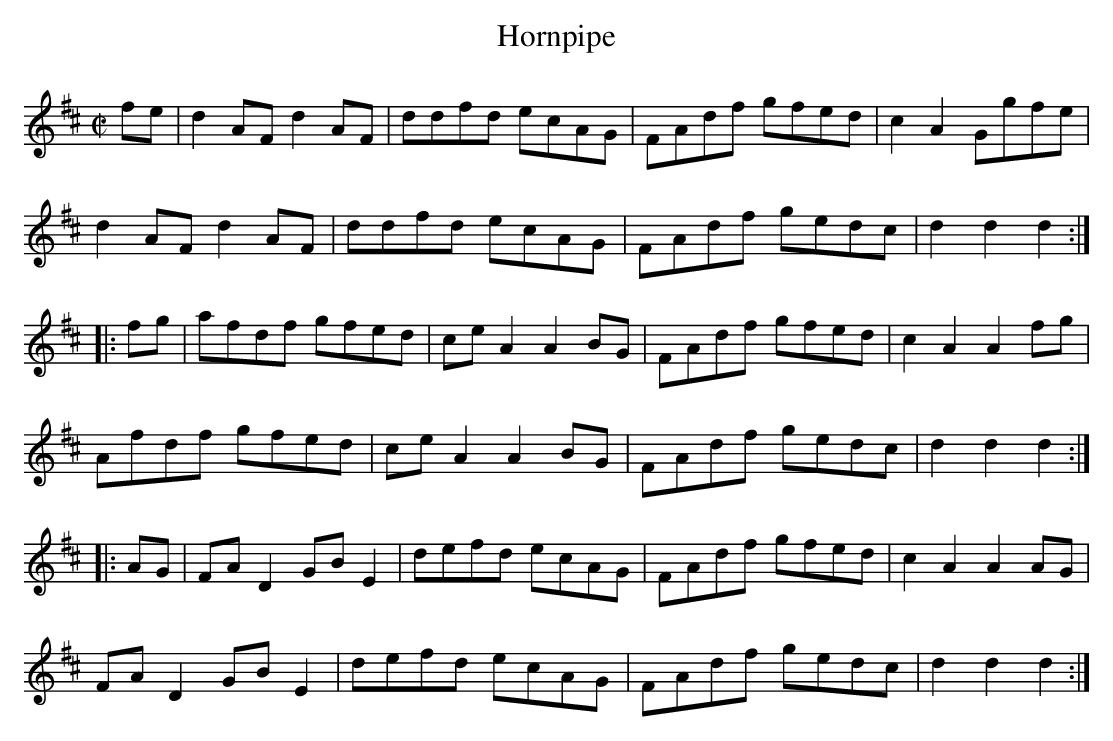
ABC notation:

X:1
T:Hornpipe
M:C|
L:1/8
K:D
fe|d2 AF d2 AF|ddfd ecAG|FAdf gfed|c2A2 Ggfe|
d2 AF d2AF|ddfd ecAG|FAdf gedc|d2d2d2:|
|:fg|afdf gfed|ce A2A2 BG|FAdf gfed|c2A2A2 fg|
Afdf gfed|ce A2A2 BG|FAdf gedc|d2d2d2:|
|:AG|FA D2 GBE2|defd ecAG|FAdf gfed|c2A2A2 AG|
FA D2 GB E2|defd ecAG|FAdf gedc|d2d2d2:|]
